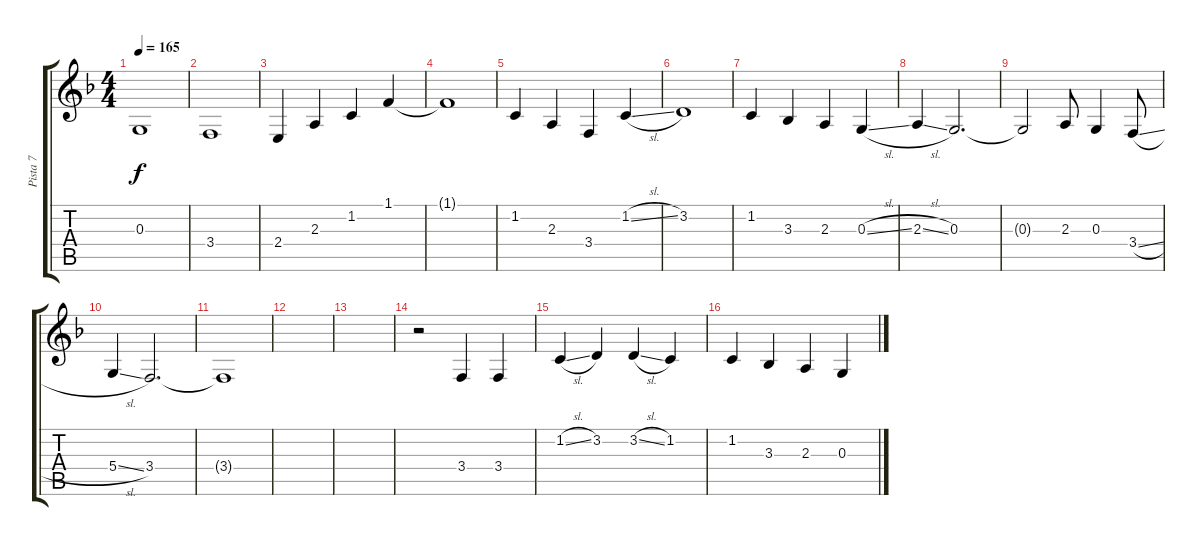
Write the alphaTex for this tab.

\track ("Pista 7" "Pista 7") {instrument electricgrandpiano}
\staff {score tabs}
\tuning (E4 B3 G3 D3 A2 E2) {hide}
\ts (4 4)
\tempo 165
\clef g2
\ks f
0.3{t}.1{dy f} |
3.4.1 |
2.4.4 2.3.4 1.2.4 1.1.4 |
1.1{t}.1 |
1.2.4 2.3.4 3.4.4 1.2{sl}.4 |
3.2.1 |
1.2.4 3.3.4 2.3.4 0.3{sl}.4 |
2.3{sl}.4 0.3.2{d} |
0.3{t}.2 2.3.8 0.3.4 3.4{sl}.8 |
5.4{sl}.4 3.4.2{d} |
3.4{t}.1 |
|
|
r.2 3.4.4 3.4.4 |
1.2{sl}.4 3.2.4 3.2{sl}.4 1.2.4 |
1.2.4 3.3.4 2.3.4 0.3.4
